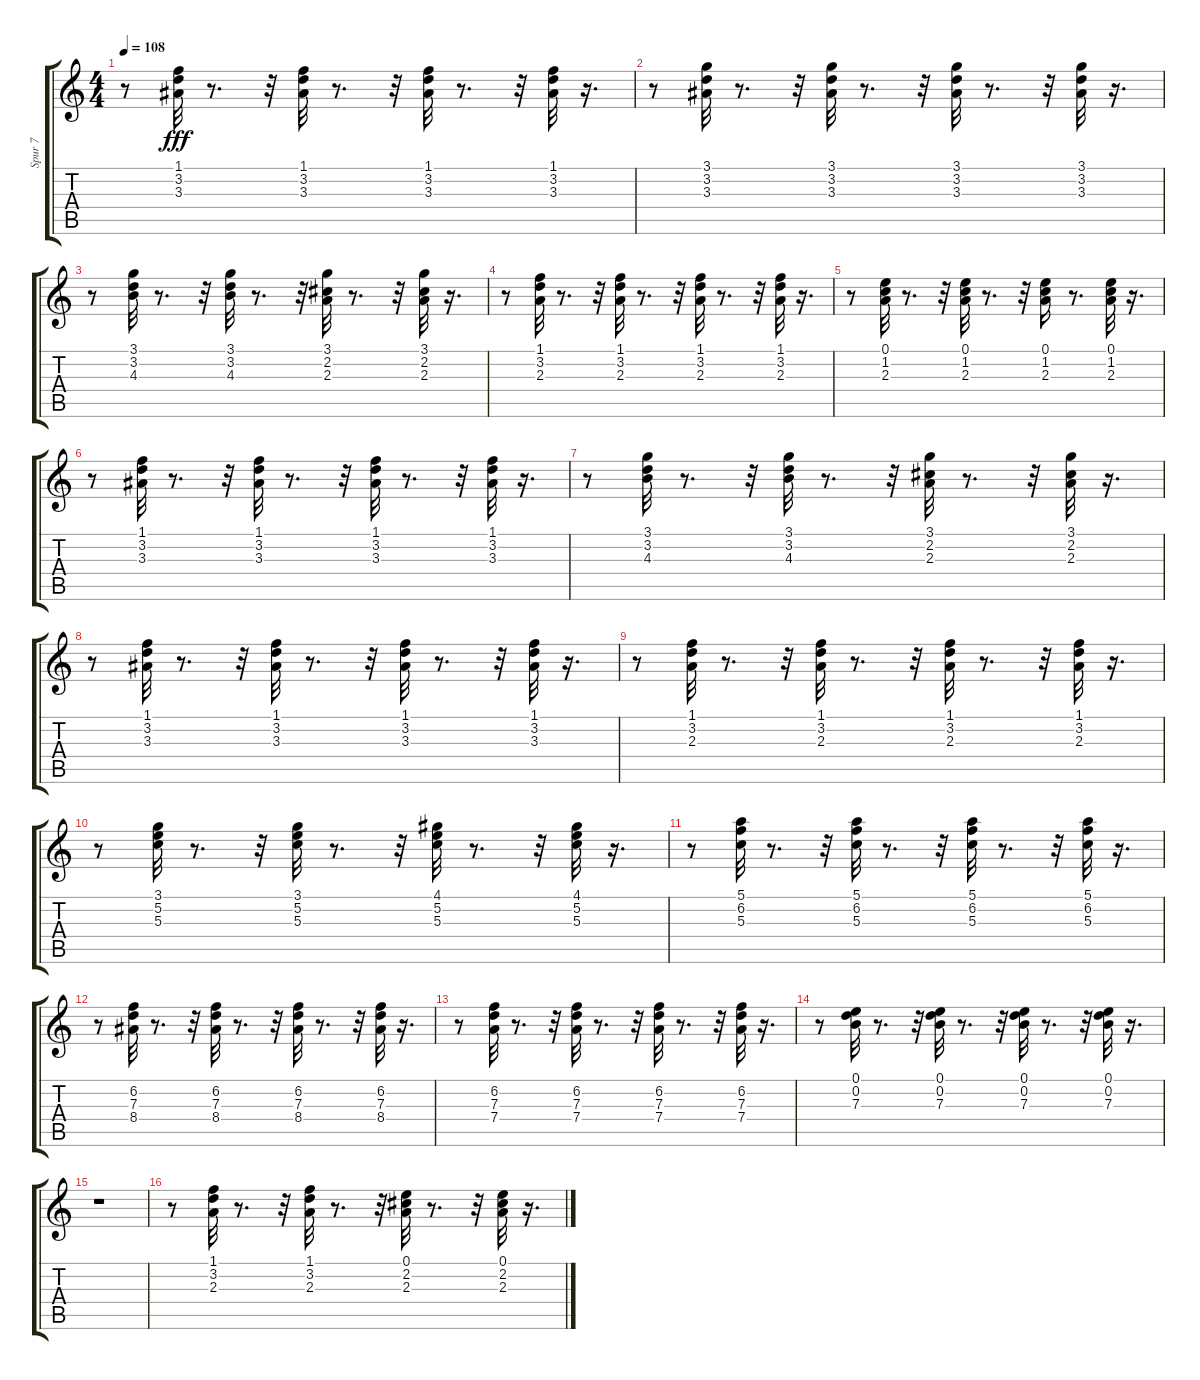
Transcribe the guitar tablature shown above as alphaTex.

\track ("Spur 7" "Spur 7") {instrument electricguitarmuted}
\staff {score tabs}
\tuning (E4 B3 G3 D3 A2 E2) {hide}
\ts (4 4)
\tempo 108
\clef g2
\ks c
r.8{dy fff} (1.1 3.2 3.3).32 r.8{d} r.32 (1.1 3.2 3.3).32 r.8{d} r.32 (1.1 3.2 3.3).32 r.8{d} r.32 (1.1 3.2 3.3).32 r.16{d} |
r.8 (3.1 3.2 3.3).32 r.8{d} r.32 (3.1 3.2 3.3).32 r.8{d} r.32 (3.1 3.2 3.3).32 r.8{d} r.32 (3.1 3.2 3.3).32 r.16{d} |
r.8 (3.1 3.2 4.3).32 r.8{d} r.32 (3.1 3.2 4.3).32 r.8{d} r.32 (3.1 2.2 2.3).32 r.8{d} r.32 (3.1 2.2 2.3).32 r.16{d} |
r.8 (1.1 3.2 2.3).32 r.8{d} r.32 (1.1 3.2 2.3).32 r.8{d} r.32 (1.1 3.2 2.3).32 r.8{d} r.32 (1.1 3.2 2.3).32 r.16{d} |
r.8 (0.1 1.2 2.3).32 r.8{d} r.32 (0.1 1.2 2.3).32 r.8{d} r.32 (0.1 1.2 2.3).16 r.8{d} (0.1 1.2 2.3).32 r.16{d} |
r.8 (1.1 3.2 3.3).32 r.8{d} r.32 (1.1 3.2 3.3).32 r.8{d} r.32 (1.1 3.2 3.3).32 r.8{d} r.32 (1.1 3.2 3.3).32 r.16{d} |
r.8 (3.1 3.2 4.3).32 r.8{d} r.32 (3.1 3.2 4.3).32 r.8{d} r.32 (3.1 2.2 2.3).32 r.8{d} r.32 (3.1 2.2 2.3).32 r.16{d} |
r.8 (1.1 3.2 3.3).32 r.8{d} r.32 (1.1 3.2 3.3).32 r.8{d} r.32 (1.1 3.2 3.3).32 r.8{d} r.32 (1.1 3.2 3.3).32 r.16{d} |
r.8 (1.1 3.2 2.3).32 r.8{d} r.32 (1.1 3.2 2.3).32 r.8{d} r.32 (1.1 3.2 2.3).32 r.8{d} r.32 (1.1 3.2 2.3).32 r.16{d} |
r.8 (3.1 5.2 5.3).32 r.8{d} r.32 (3.1 5.2 5.3).32 r.8{d} r.32 (4.1 5.2 5.3).32 r.8{d} r.32 (4.1 5.2 5.3).32 r.16{d} |
r.8 (5.1 6.2 5.3).32 r.8{d} r.32 (5.1 6.2 5.3).32 r.8{d} r.32 (5.1 6.2 5.3).32 r.8{d} r.32 (5.1 6.2 5.3).32 r.16{d} |
r.8 (6.2 7.3 8.4).32 r.8{d} r.32 (6.2 7.3 8.4).32 r.8{d} r.32 (6.2 7.3 8.4).32 r.8{d} r.32 (6.2 7.3 8.4).32 r.16{d} |
r.8 (6.2 7.3 7.4).32 r.8{d} r.32 (6.2 7.3 7.4).32 r.8{d} r.32 (6.2 7.3 7.4).32 r.8{d} r.32 (6.2 7.3 7.4).32 r.16{d} |
r.8 (0.1 0.2 7.3).32 r.8{d} r.32 (0.1 0.2 7.3).32 r.8{d} r.32 (0.1 0.2 7.3).32 r.8{d} r.32 (0.1 0.2 7.3).32 r.16{d} |
r.1 |
r.8 (1.1 3.2 2.3).32 r.8{d} r.32 (1.1 3.2 2.3).32 r.8{d} r.32 (0.1 2.2 2.3).32 r.8{d} r.32 (0.1 2.2 2.3).32 r.16{d}
